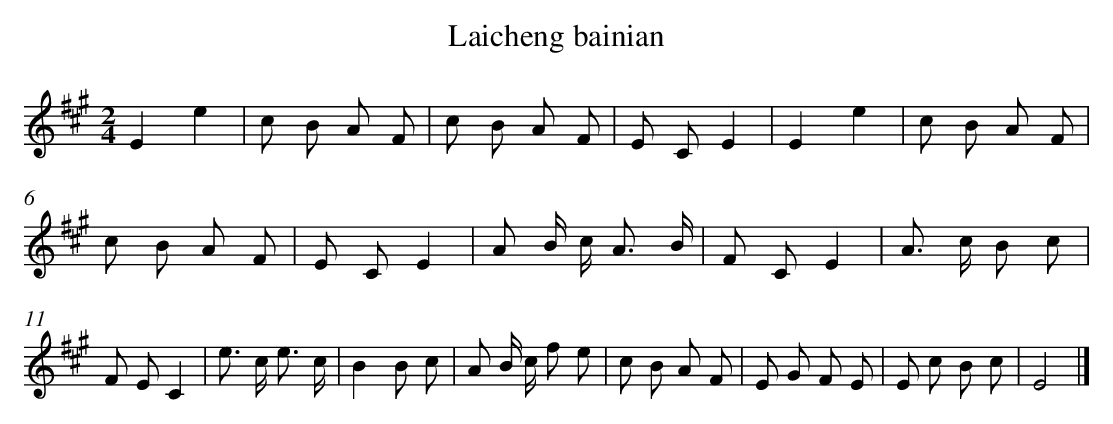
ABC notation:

X:1
T: Laicheng bainian
L: 1/8
M: 2/4
K: A
E2e2 [I:setbarnb 1]|
c B A F |
c B A F |
E CE2 |
E2e2 |
c B A F |
c B A F |
E CE2 |
A B/ c< A B/ |
F CE2 |
A> c B c |
F EC2 |
e> c e3/ c/ |
B2B c |
A B/ c/ f e |
c B A F |
E G F E |
E c B c |
E4 |]
